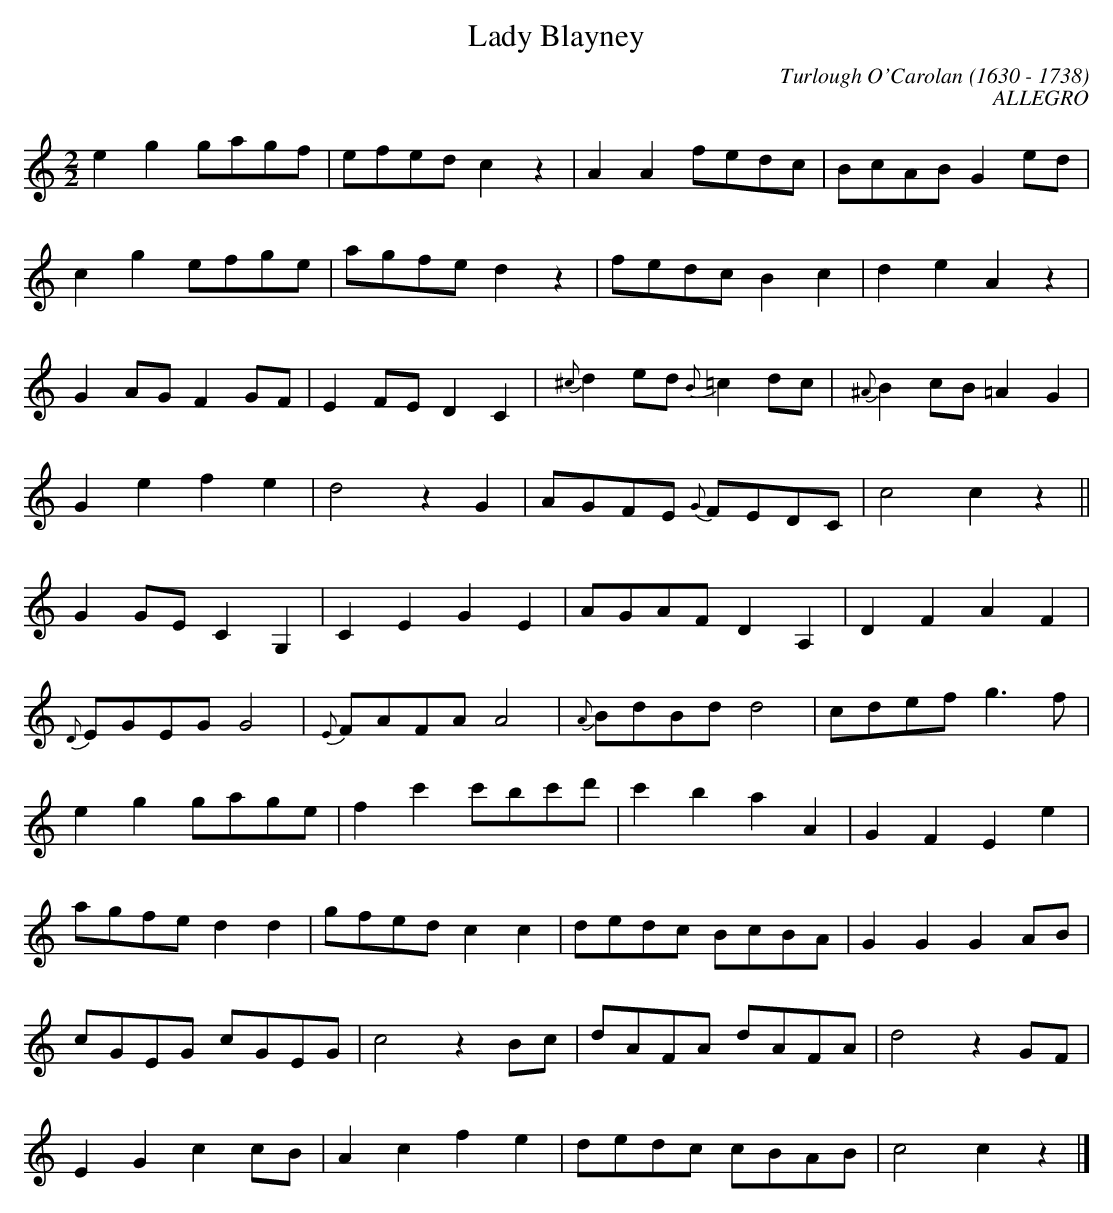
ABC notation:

X:1ooc
T:Lady Blayney
C:Turlough O'Carolan (1630 - 1738)
C:ALLEGRO
M:2/2
L:1/8
K:C
e2g2gagf|efed c2z2|A2A2fedc|BcAB G2ed|
c2g2efge|agfe d2z2|fedc B2c2|d2e2A2z2|
G2AG F2GF|E2FE D2C2|{^c}d2ed {B}=c2dc|{^A}B2cB =A2G2|
G2e2f2e2|d4z2G2|AGFE {G}FEDC|c4c2z2||
G2GE C2G,2|C2E2G2E2|AGAF D2A,2|D2F2A2F2|
{D}EGEG G4|{E}FAFA A4|{A}BdBd d4|cdef g3f|
e2g2gage|f2c'2c'bc'd'|c'2b2a2A2|G2F2E2e2|
agfe d2d2|gfed c2c2|dedc BcBA|G2G2G2AB|
cGEG cGEG|c4z2Bc|dAFA dAFA|d4z2GF|
E2G2c2cB|A2c2f2e2|dedc cBAB|c4c2z2|]
